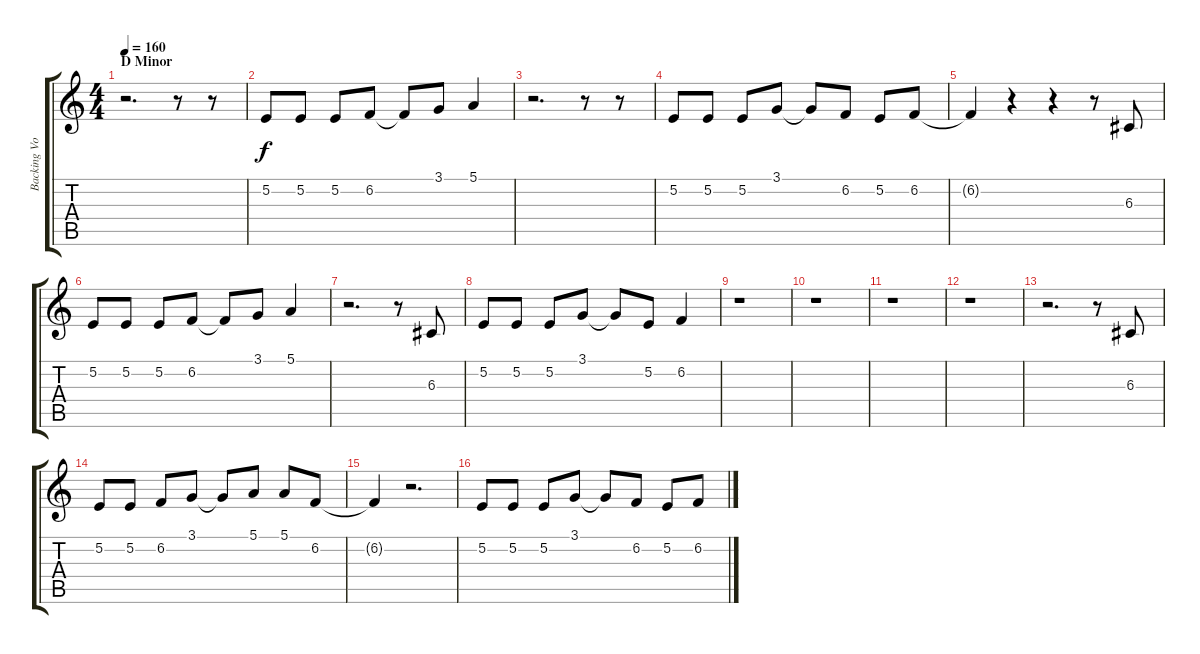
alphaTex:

\track ("Backing Vocals" "Backing Vo") {instrument recorder}
\staff {score tabs}
\tuning (E4 B3 G3 D3 A2 E2) {hide}
\ts (4 4)
\section ("" "D Minor")
\tempo 160
\clef g2
\ks c
r.2{d dy fff} r.8 r.8 |
5.2.8{dy f instrument recorder} 5.2.8 5.2.8 6.2.8 6.2{t}.8 3.1.8 5.1.4 |
r.2{d} r.8 r.8 |
5.2.8 5.2.8 5.2.8 3.1.8 3.1{t}.8 6.2.8 5.2.8 6.2.8 |
6.2{t}.4 r.4 r.4 r.8 6.3.8 |
5.2.8 5.2.8 5.2.8 6.2.8 6.2{t}.8 3.1.8 5.1.4 |
r.2{d} r.8 6.3.8 |
5.2.8 5.2.8 5.2.8 3.1.8 3.1{t}.8 5.2.8 6.2.4 |
r.1 |
r.1 |
r.1 |
r.1 |
r.2{d} r.8 6.3.8 |
5.2.8 5.2.8 6.2.8 3.1.8 3.1{t}.8 5.1.8 5.1.8 6.2.8 |
6.2{t}.4 r.2{d} |
5.2.8 5.2.8 5.2.8 3.1.8 3.1{t}.8 6.2.8 5.2.8 6.2.8
